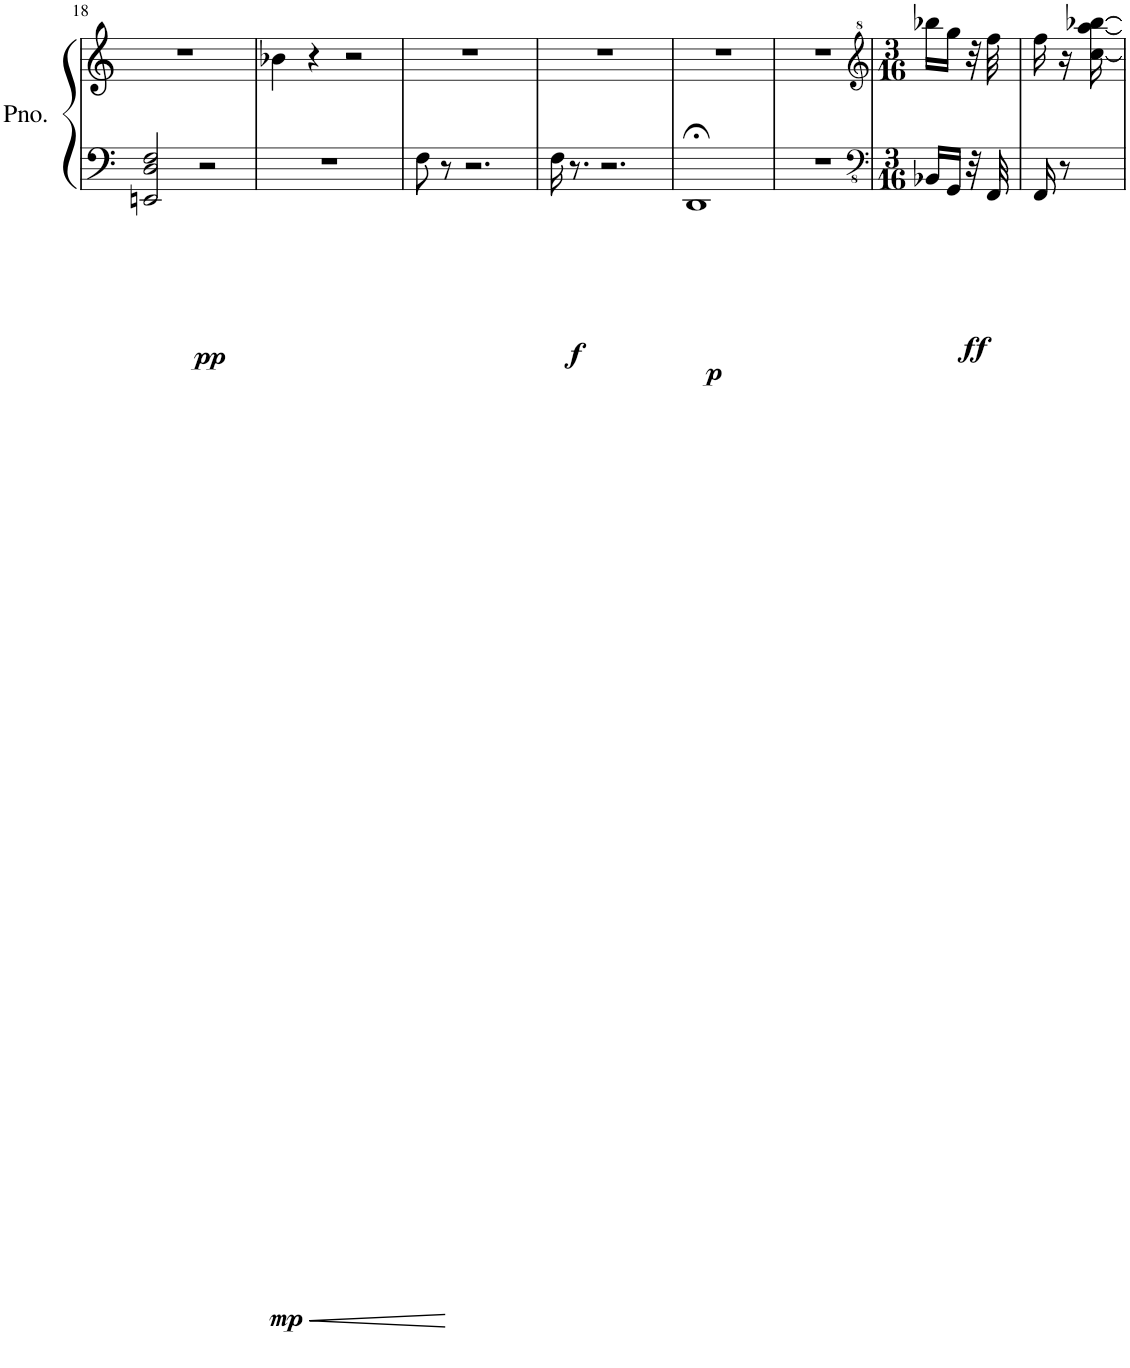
**kern	**kern	**dynam
*part1	*part1	*part1
*staff2	*staff1	*staff1/2
*I"Piano	*	*
*I'Pno.	*	*
!!LO:PB:g=z
*clefF4	*clefG2	*
*k[]	*k[]	*
*M2/2	*M2/2	*
=18	=18	=18
!	!	!LO:DY:b=2
2EEn/ 2D/ 2F/	1r	pp
2r	.	.
=19	=19	=19
!	!	!LO:DY:b=2
1r	4b-X\	mp
.	4r	.
.	2r	.
=20	=20	=20
8F\	1r	.
8r	.	.
2.r	.	.
=21	=21	=21
!	!	!LO:DY:b=2
16F\	1r	f
8.r	.	.
2.r	.	.
=22	=22	=22
!	!	!LO:DY:b=2
1DD;<	1r	p
=23	=23	=23
1r	1r	.
=24	=24	=24
*clefFv4	*clefG^2	*
*M3/16	*M3/16	*
!	!	!LO:DY:b=2
16BBB-X/LL	16bbb-X\LL	ff
16GGG/JJ	16ggg\JJ	.
32r	32r	.
32FFF/	32fff\	.
=25	=25	=25
16FFF/	16fff\	.
8r	16r	.
.	[16ccc\ [16aaa\ [16bbb-X\	.
=	=	=
*-	*-	*-
